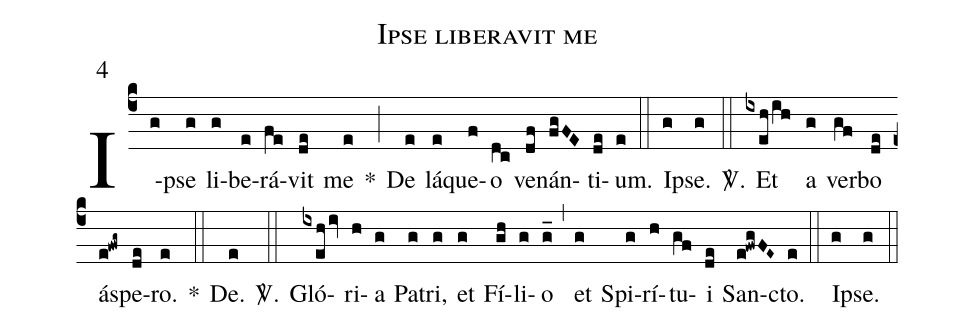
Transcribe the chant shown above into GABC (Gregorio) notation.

name: Ipse liberavit me;
mode: 4;
%%
(c4)
I(g)pse(g) li(g)be(e)rá(fe)vit(de) me(e) *(;)
De(e) lá(e)que(f)o(dc) ve(df)nán(fgFE)ti(de)um.(e) (::)
I(g)pse.(g) <sp>V/</sp>.(::)
Et(ixeh/ih) a(g) ver(gf)bo(de) ás(e!fwg~)pe(de)ro.(e) *(::)
De.(e) <sp>V/</sp>.(::)
Gló(ixeh/iv)ri(h)a(g) Pa(g)tri,(g) et(g) Fí(gh)li(g)o(g_) (,)
et(g) Spi(g)rí(h)tu(gf)i(de) San(e!fwgFE~)cto.(e) (::)
I(g)pse.(g) (::)
